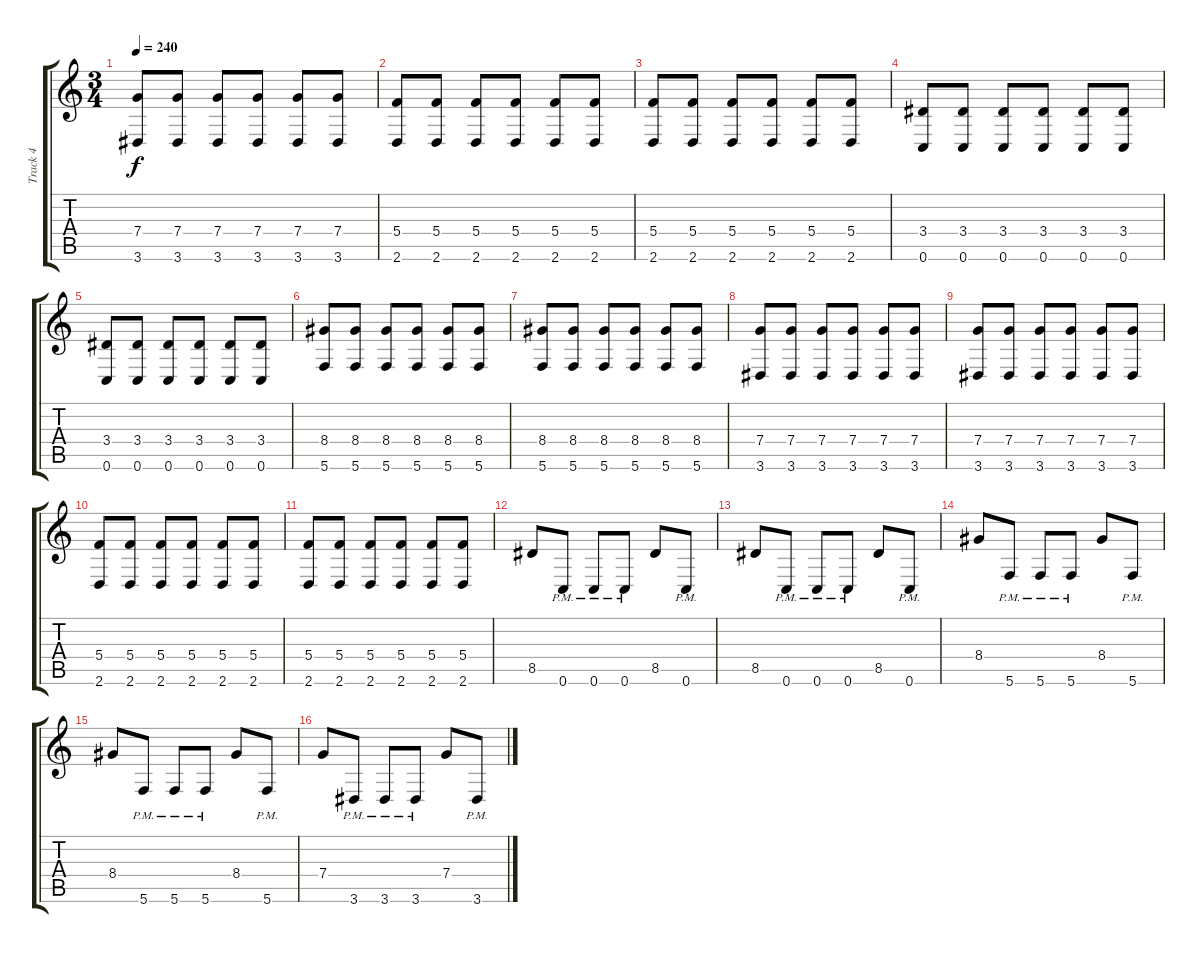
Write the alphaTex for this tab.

\track ("Track 4" "Track 4") {instrument distortionguitar}
\staff {score tabs}
\tuning (D4 A3 F3 C3 G2 C2) {hide}
\ts (3 4)
\tempo 240
\clef g2
\ks c
(7.4 3.6).8{dy f} (7.4 3.6).8 (7.4 3.6).8 (7.4 3.6).8 (7.4 3.6).8 (7.4 3.6).8 |
(5.4 2.6).8 (5.4 2.6).8 (5.4 2.6).8 (5.4 2.6).8 (5.4 2.6).8 (5.4 2.6).8 |
(5.4 2.6).8 (5.4 2.6).8 (5.4 2.6).8 (5.4 2.6).8 (5.4 2.6).8 (5.4 2.6).8 |
(3.4 0.6).8 (3.4 0.6).8 (3.4 0.6).8 (3.4 0.6).8 (3.4 0.6).8 (3.4 0.6).8 |
(3.4 0.6).8 (3.4 0.6).8 (3.4 0.6).8 (3.4 0.6).8 (3.4 0.6).8 (3.4 0.6).8 |
(8.4 5.6).8 (8.4 5.6).8 (8.4 5.6).8 (8.4 5.6).8 (8.4 5.6).8 (8.4 5.6).8 |
(8.4 5.6).8 (8.4 5.6).8 (8.4 5.6).8 (8.4 5.6).8 (8.4 5.6).8 (8.4 5.6).8 |
(7.4 3.6).8 (7.4 3.6).8 (7.4 3.6).8 (7.4 3.6).8 (7.4 3.6).8 (7.4 3.6).8 |
(7.4 3.6).8 (7.4 3.6).8 (7.4 3.6).8 (7.4 3.6).8 (7.4 3.6).8 (7.4 3.6).8 |
(5.4 2.6).8 (5.4 2.6).8 (5.4 2.6).8 (5.4 2.6).8 (5.4 2.6).8 (5.4 2.6).8 |
(5.4 2.6).8 (5.4 2.6).8 (5.4 2.6).8 (5.4 2.6).8 (5.4 2.6).8 (5.4 2.6).8 |
8.5.8 0.6{pm}.8 0.6{pm}.8 0.6{pm}.8 8.5.8 0.6{pm}.8 |
8.5.8 0.6{pm}.8 0.6{pm}.8 0.6{pm}.8 8.5.8 0.6{pm}.8 |
8.4.8 5.6{pm}.8 5.6{pm}.8 5.6{pm}.8 8.4.8 5.6{pm}.8 |
8.4.8 5.6{pm}.8 5.6{pm}.8 5.6{pm}.8 8.4.8 5.6{pm}.8 |
7.4.8 3.6{pm}.8 3.6{pm}.8 3.6{pm}.8 7.4.8 3.6{pm}.8
